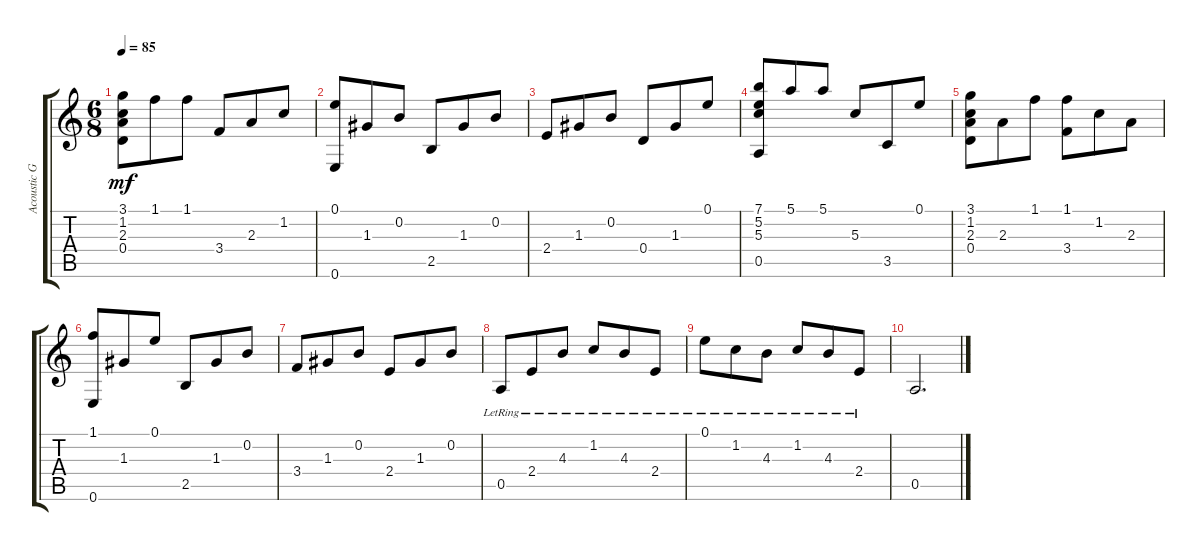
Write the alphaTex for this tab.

\track ("Acoustic Guitar" "Acoustic G") {instrument acousticguitarnylon}
\staff {score tabs}
\tuning (E4 B3 G3 D3 A2 E2) {hide}
\ts (6 8)
\tempo 85
\clef g2
\ks c
(3.1 1.2 2.3 0.4).8{dy mf} 1.1.8 1.1.8 3.4.8 2.3.8 1.2.8 |
(0.1 0.6).8 1.3.8 0.2.8 2.5.8 1.3.8 0.2.8 |
2.4.8 1.3.8 0.2.8 0.4.8 1.3.8 0.1.8 |
(7.1 5.2 5.3 0.5).8 5.1.8 5.1.8 5.3.8 3.5.8 0.1.8 |
(3.1 1.2 2.3 0.4).8 2.3.8 1.1.8 (1.1 3.4).8 1.2.8 2.3.8 |
(1.1 0.6).8 1.3.8 0.1.8 2.5.8 1.3.8 0.2.8 |
3.4.8 1.3.8 0.2.8 2.4.8 1.3.8 0.2.8 |
0.5{lr}.8 2.4{lr}.8 4.3{lr}.8 1.2{lr}.8 4.3{lr}.8 2.4{lr}.8 |
0.1{lr}.8 1.2{lr}.8 4.3{lr}.8 1.2{lr}.8 4.3{lr}.8 2.4{lr}.8 |
0.5.2{d}
